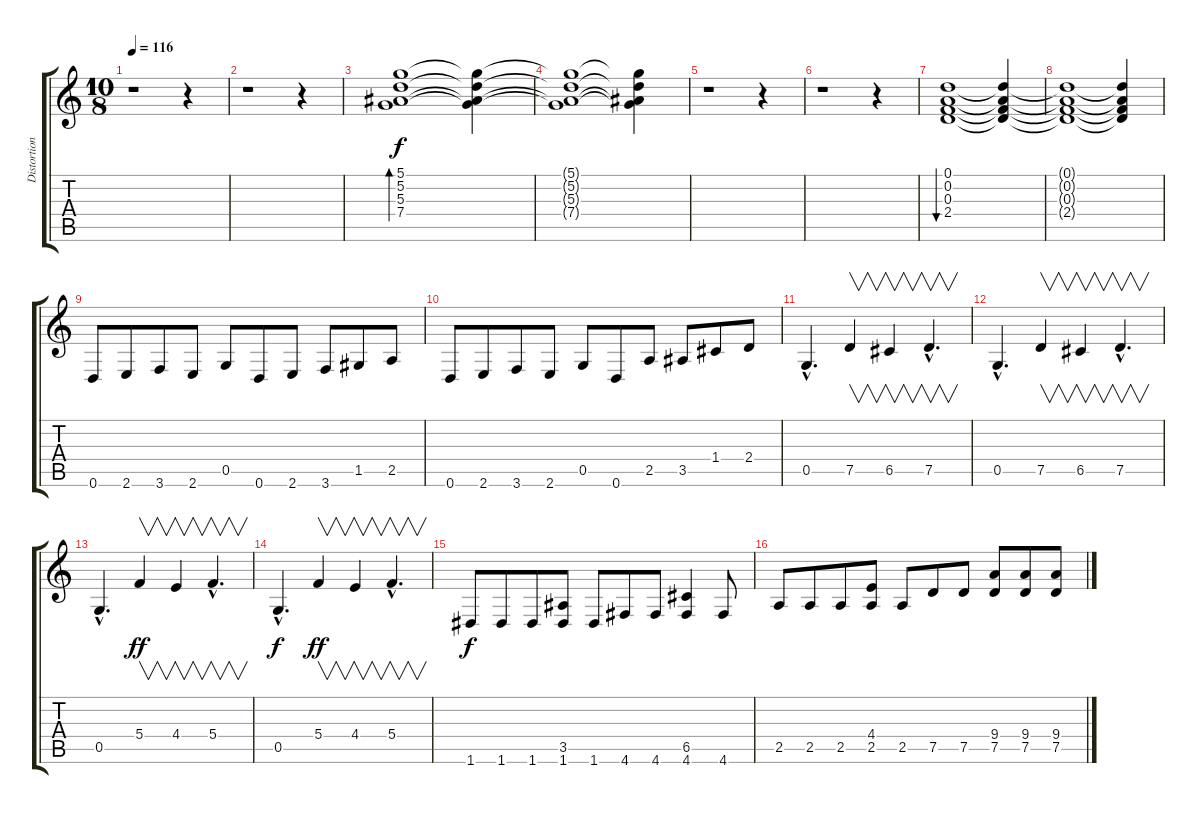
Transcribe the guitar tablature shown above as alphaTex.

\track ("Distortion Guitar 2" "Distortion") {instrument distortionguitar}
\staff {score tabs}
\tuning (D4 A3 F3 C3 G2 D2) {hide}
\ts (10 8)
\tempo 116
\clef g2
\ks c
r.1{dy f} r.4 |
r.1 r.4 |
(5.1 5.2 5.3 7.4).1{bd 120 volume 12 instrument electricguitarjazz} (5.1{t} 5.2{t} 5.3{t} 7.4{t}).4 |
(5.1{t} 5.2{t} 5.3{t} 7.4{t}).1 (5.1{t} 5.2{t} 5.3{t} 7.4{t}).4 |
r.1 r.4 |
r.1 r.4 |
(0.1 0.2 0.3 2.4).1{bu 120 instrument electricguitarjazz} (0.1{t} 0.2{t} 0.3{t} 2.4{t}).4 |
(0.1{t} 0.2{t} 0.3{t} 2.4{t}).1 (0.1{t} 0.2{t} 0.3{t} 2.4{t}).4 |
0.6.8{volume 12 instrument distortionguitar} 2.6.8 3.6.8 2.6.8 0.5.8 0.6.8 2.6.8 3.6.8 1.5.8 2.5.8 |
0.6.8 2.6.8 3.6.8 2.6.8 0.5.8 0.6.8 2.5.8 3.5.8 1.4.8 2.4.8 |
0.5{hac}.4{d} 7.5.4{v} 6.5.4{v} 7.5{hac}.4{v d} |
0.5{hac}.4{d} 7.5.4{v} 6.5.4{v} 7.5{hac}.4{v d} |
0.5{hac}.4{d} 5.4.4{v dy ff} 4.4.4{v} 5.4{hac}.4{v d} |
0.5{hac}.4{d dy f} 5.4.4{v dy ff} 4.4.4{v} 5.4{hac}.4{v d} |
1.6.8{dy f} 1.6.8 1.6.8 (3.5 1.6).8 1.6.8 4.6.8 4.6.8 (6.5 4.6).4 4.6.8 |
2.5.8 2.5.8 2.5.8 (4.4 2.5).8 2.5.8 7.5.8 7.5.8 (9.4 7.5).8 (9.4 7.5).8 (9.4 7.5).8
